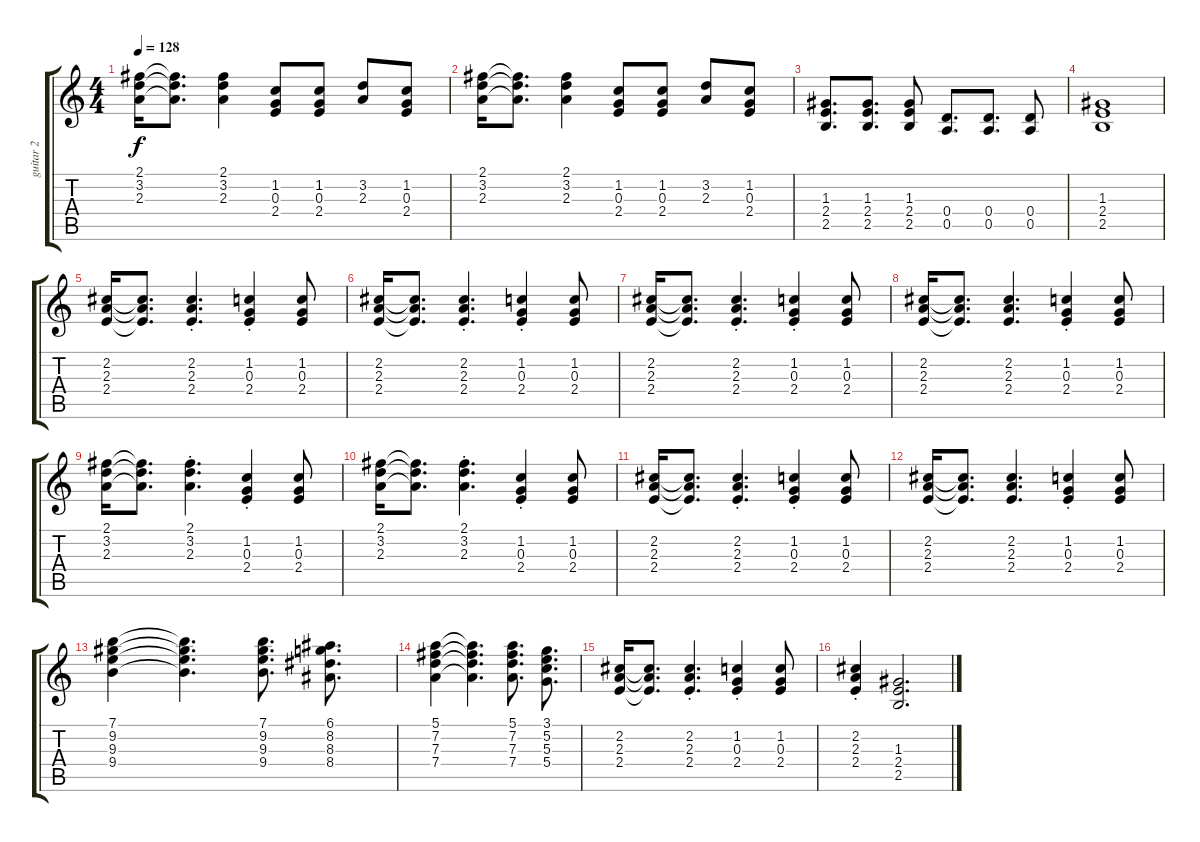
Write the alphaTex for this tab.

\track ("guitar 2" "guitar 2") {instrument distortionguitar}
\staff {score tabs}
\tuning (E4 B3 G3 D3 A2 E2) {hide}
\ts (4 4)
\tempo 128
\clef g2
\ks c
(2.1 3.2 2.3).16{dy f} (2.1{t} 3.2{t} 2.3{t}).8{d} (2.1 3.2 2.3).4 (1.2 0.3 2.4).8 (1.2 0.3 2.4).8 (3.2 2.3).8 (1.2 0.3 2.4).8 |
(2.1 3.2 2.3).16 (2.1{t} 3.2{t} 2.3{t}).8{d} (2.1 3.2 2.3).4 (1.2 0.3 2.4).8 (1.2 0.3 2.4).8 (3.2 2.3).8 (1.2 0.3 2.4).8 |
(1.3 2.4 2.5).8{d} (1.3 2.4 2.5).8{d} (1.3 2.4 2.5).8 (0.4 0.5).8{d} (0.4 0.5).8{d} (0.4 0.5).8 |
(1.3 2.4 2.5).1 |
(2.2 2.3 2.4).16 (2.2{t} 2.3{t} 2.4{t}).8{d} (2.2{st} 2.3{st} 2.4{st}).4{d} (1.2{st} 0.3{st} 2.4{st}).4 (1.2 0.3 2.4).8 |
(2.2 2.3 2.4).16 (2.2{t} 2.3{t} 2.4{t}).8{d} (2.2{st} 2.3{st} 2.4{st}).4{d} (1.2{st} 0.3{st} 2.4{st}).4 (1.2 0.3 2.4).8 |
(2.2 2.3 2.4).16 (2.2{t} 2.3{t} 2.4{t}).8{d} (2.2{st} 2.3{st} 2.4{st}).4{d} (1.2{st} 0.3{st} 2.4{st}).4 (1.2 0.3 2.4).8 |
(2.2 2.3 2.4).16 (2.2{t} 2.3{t} 2.4{t}).8{d} (2.2 2.3 2.4).4{d} (1.2{st} 0.3{st} 2.4{st}).4 (1.2 0.3 2.4).8 |
(2.1 3.2 2.3).16 (2.1{t} 3.2{t} 2.3{t}).8{d} (2.1{st} 3.2{st} 2.3{st}).4{d} (1.2{st} 0.3{st} 2.4{st}).4 (1.2 0.3 2.4).8 |
(2.1 3.2 2.3).16 (2.1{t} 3.2{t} 2.3{t}).8{d} (2.1{st} 3.2{st} 2.3{st}).4{d} (1.2{st} 0.3{st} 2.4{st}).4 (1.2 0.3 2.4).8 |
(2.2 2.3 2.4).16 (2.2{t} 2.3{t} 2.4{t}).8{d} (2.2{st} 2.3{st} 2.4{st}).4{d} (1.2{st} 0.3{st} 2.4{st}).4 (1.2 0.3 2.4).8 |
(2.2 2.3 2.4).16 (2.2{t} 2.3{t} 2.4{t}).8{d} (2.2 2.3 2.4).4{d} (1.2{st} 0.3{st} 2.4{st}).4 (1.2 0.3 2.4).8 |
(7.1 9.2 9.3 9.4).4 (7.1{t} 9.2{t} 9.3{t} 9.4{t}).4{d} (7.1 9.2 9.3 9.4).8{d} (6.1 8.2 8.3 8.4).8{d} |
(5.1 7.2 7.3 7.4).4 (5.1{t} 7.2{t} 7.3{t} 7.4{t}).4{d} (5.1 7.2 7.3 7.4).8{d} (3.1 5.2 5.3 5.4).8{d} |
(2.2 2.3 2.4).16 (2.2{t} 2.3{t} 2.4{t}).8{d} (2.2{st} 2.3{st} 2.4{st}).4{d} (1.2{st} 0.3{st} 2.4{st}).4 (1.2 0.3 2.4).8 |
(2.2{st} 2.3{st} 2.4{st}).4 (1.3 2.4 2.5).2{d}
